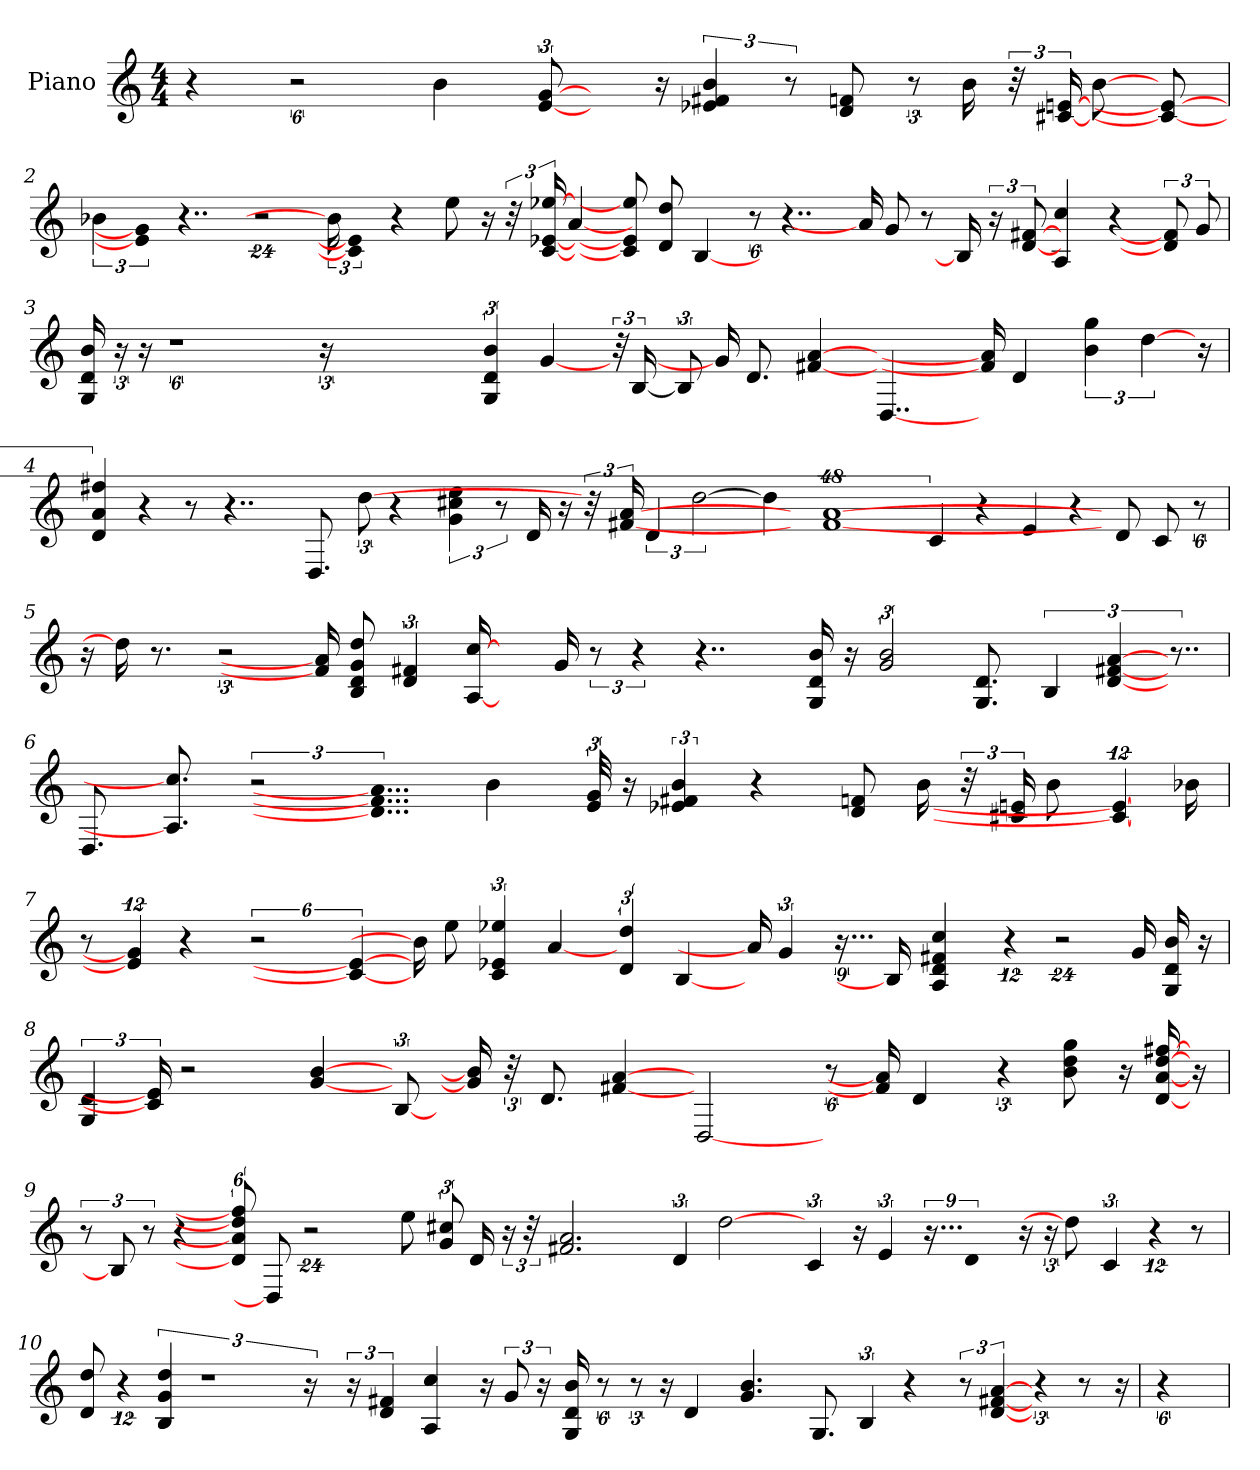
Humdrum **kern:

**kern
*part1
*staff1
*I"Piano
*I'Pno
*clefG2
*M4/4
*MM120
=1
4r
12%5r
4b
[12e [12g
48%5ryy
16r
6e-X 6f#X 6b
12r
8d 8f
12r
16b
48r
[24e [24c#X
[8b
8e_ 8c#_
=2
6b-X
48%5e] 48%5g]
4..r
48%19r
24b]
48%13e] 48%13c#]
4r
8ee
16r
48r
[24c [24e-X [24ee-X
[4a
8c] 8e-] 8ee-]
8d 8dd
[4B
48%5r
4..r
16a]
8g
8r
16B]
24r
[12d [12f#X
4A 4cc
4r
12d] 12f#]
12g
=3
16G 16b 16d
24r
16r
6%5r
24r
2.ryy
6d 6G 6b
[4g
48r
[24B
12B]
16g]
8.d
[4f#X [4a
[4..D
16f#] 16a]
4d
6b 6gg
[6dd
16r
=4
6d 6ff#X 6a
24%19r
8r
4..r
8.D]
12dd_
4r
6ee 6cc#X 6g
12r
16d
16r
48r
[24f#X [24a
6d
[3dd
4dd]
48%31f#_ 48%31a_
6c
48%5r
6e
48%19r
8d
8c
48%5r
=5
16r
16dd]
8.r
3r
16f#] 16a]
8B 8d 8g 8dd
6f#X 6d
[16A [16cc
8ryy
16g
12r
6r
4..r
16G 16b 16d
16r
3b 3g
8.d 8.G
6B
[6d [6f#X [6a
12..r
=6
8.D
8.A] 8.cc]
3r
9...d] 9...f#] 9...a]
4b
[48e [48g
16r
6f#X 6e-X 6b
4r
8d 8f
16b
48r
[24c#X [24e
8b
48%7c#_ 48%7e_
[16b-X
=7
8r
48%7e] 48%7g]
4r
12%5r
24%5c#_ 24%5e_
16b-]
8ee
6c 6e-X 6ee-X
[4a
6d 6dd
[4B
16a]
6g
18...r
16B]
4d 4f#X 4A 4cc
48%7r
48%13r
16g
16G 16b 16d
16r
=8
6d 6G
24c#] 24e]
2r
[4b [4g
[12B
24ryy
16b] 16g]
48r
8.d
[4f#X [4a
[2D
48%5r
16f#] 16a]
4d
6r
8b 8gg 8dd
16r
[16ff#X [16d [16a [16dd
16r
=9
12r
12B]
12r
4r
48%5ff#] 48%5d] 48%5a] 48%5dd]
8D]
48%17r
16ryy
8ee
12cc#X 12g
16d
24r
48r
2.f#X 2.a
6d
[2dd
6c
16r
6e
18...r
6d
16r
24r
8dd]
6c
48%7r
8r
=10
8d 8dd
48%7r
6B 6g 6dd
3%2r
24r
16ryy
24r
6f#X 6d
4A 4cc
16r
12g
24r
16d 16G 16b
48%5r
12r
16r
4d
4.b 4.g
8.G
6B
4r
12r
[6d [6f#X [6a
6r
8r
16r
=11
24%5r
=
*-
